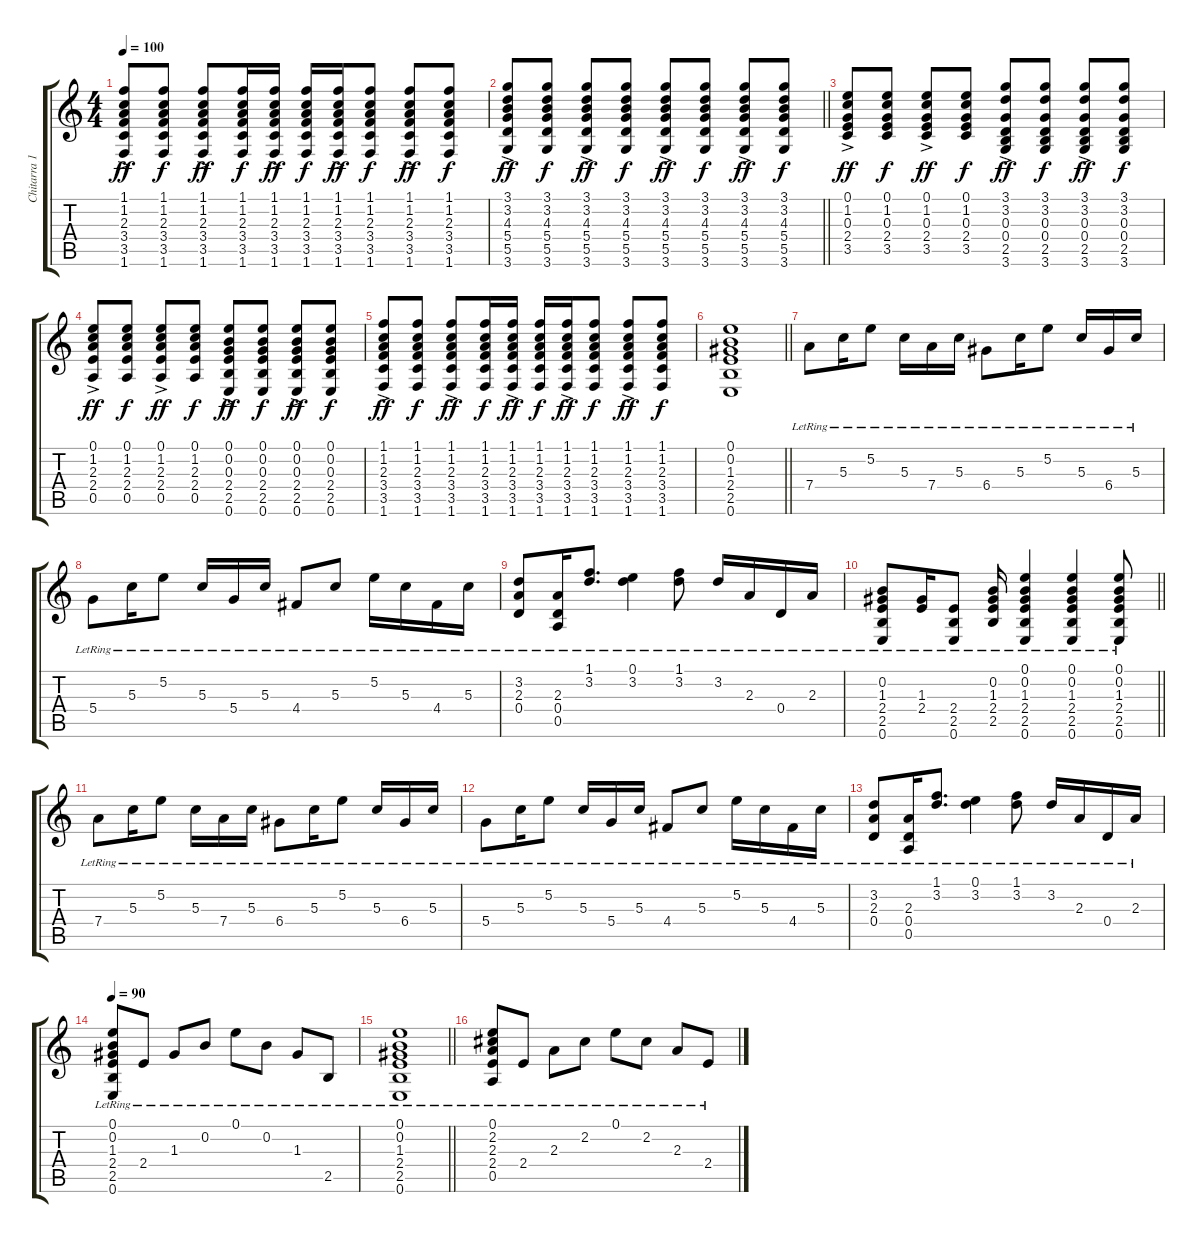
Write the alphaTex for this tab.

\track ("Chitarra 1" "Chitarra 1") {instrument acousticguitarsteel}
\staff {score tabs}
\tuning (E4 B3 G3 D3 A2 E2) {hide}
\ts (4 4)
\tempo 100
\clef g2
\ks c
(1.1{ac} 1.2{ac} 2.3{ac} 3.4{ac} 3.5{ac} 1.6{ac}).8{dy ff} (1.1 1.2 2.3 3.4 3.5 1.6).8{dy f} (1.1{ac} 1.2{ac} 2.3{ac} 3.4{ac} 3.5{ac} 1.6{ac}).8{dy ff} (1.1 1.2 2.3 3.4 3.5 1.6).16{dy f} (1.1{ac} 1.2{ac} 2.3{ac} 3.4{ac} 3.5{ac} 1.6{ac}).16{dy ff} (1.1 1.2 2.3 3.4 3.5 1.6).16{dy f} (1.1{ac} 1.2{ac} 2.3{ac} 3.4{ac} 3.5{ac} 1.6{ac}).16{dy ff} (1.1 1.2 2.3 3.4 3.5 1.6).8{dy f} (1.1{ac} 1.2{ac} 2.3{ac} 3.4{ac} 3.5{ac} 1.6{ac}).8{dy ff} (1.1 1.2 2.3 3.4 3.5 1.6).8{dy f} |
\barLineRight lightlight
(3.1{ac} 3.2{ac} 4.3{ac} 5.4{ac} 5.5{ac} 3.6{ac}).8{dy ff} (3.1 3.2 4.3 5.4 5.5 3.6).8{dy f} (3.1{ac} 3.2{ac} 4.3{ac} 5.4{ac} 5.5{ac} 3.6{ac}).8{dy ff} (3.1 3.2 4.3 5.4 5.5 3.6).8{dy f} (3.1{ac} 3.2{ac} 4.3{ac} 5.4{ac} 5.5{ac} 3.6{ac}).8{dy ff} (3.1 3.2 4.3 5.4 5.5 3.6).8{dy f} (3.1{ac} 3.2{ac} 4.3{ac} 5.4{ac} 5.5{ac} 3.6{ac}).8{dy ff} (3.1 3.2 4.3 5.4 5.5 3.6).8{dy f} |
(0.1{ac} 1.2{ac} 0.3{ac} 2.4{ac} 3.5{ac}).8{dy ff} (0.1 1.2 0.3 2.4 3.5).8{dy f} (0.1{ac} 1.2{ac} 0.3{ac} 2.4{ac} 3.5{ac}).8{dy ff} (0.1 1.2 0.3 2.4 3.5).8{dy f} (3.1{ac} 3.2{ac} 0.3{ac} 0.4{ac} 2.5{ac} 3.6{ac}).8{dy ff} (3.1 3.2 0.3 0.4 2.5 3.6).8{dy f} (3.1{ac} 3.2{ac} 0.3{ac} 0.4{ac} 2.5{ac} 3.6{ac}).8{dy ff} (3.1 3.2 0.3 0.4 2.5 3.6).8{dy f} |
(0.1{ac} 1.2{ac} 2.3{ac} 2.4{ac} 0.5{ac}).8{dy ff} (0.1 1.2 2.3 2.4 0.5).8{dy f} (0.1{ac} 1.2{ac} 2.3{ac} 2.4{ac} 0.5{ac}).8{dy ff} (0.1 1.2 2.3 2.4 0.5).8{dy f} (0.1{ac} 0.2{ac} 0.3{ac} 2.4{ac} 2.5{ac} 0.6{ac}).8{dy ff} (0.1 0.2 0.3 2.4 2.5 0.6).8{dy f} (0.1{ac} 0.2{ac} 0.3{ac} 2.4{ac} 2.5{ac} 0.6{ac}).8{dy ff} (0.1 0.2 0.3 2.4 2.5 0.6).8{dy f} |
(1.1{ac} 1.2{ac} 2.3{ac} 3.4{ac} 3.5{ac} 1.6{ac}).8{dy ff} (1.1 1.2 2.3 3.4 3.5 1.6).8{dy f} (1.1{ac} 1.2{ac} 2.3{ac} 3.4{ac} 3.5{ac} 1.6{ac}).8{dy ff} (1.1 1.2 2.3 3.4 3.5 1.6).16{dy f} (1.1{ac} 1.2{ac} 2.3{ac} 3.4{ac} 3.5{ac} 1.6{ac}).16{dy ff} (1.1 1.2 2.3 3.4 3.5 1.6).16{dy f} (1.1{ac} 1.2{ac} 2.3{ac} 3.4{ac} 3.5{ac} 1.6{ac}).16{dy ff} (1.1 1.2 2.3 3.4 3.5 1.6).8{dy f} (1.1{ac} 1.2{ac} 2.3{ac} 3.4{ac} 3.5{ac} 1.6{ac}).8{dy ff} (1.1 1.2 2.3 3.4 3.5 1.6).8{dy f} |
\barLineRight lightlight
(0.1 0.2 1.3 2.4 2.5 0.6).1 |
7.4{lr}.8 5.3{lr}.16 5.2{lr}.8 5.3{lr}.16 7.4{lr}.16 5.3{lr}.16 6.4{lr}.8 5.3{lr}.16 5.2{lr}.8 5.3{lr}.16 6.4{lr}.16 5.3{lr}.16 |
5.4{lr}.8 5.3{lr}.16 5.2{lr}.8 5.3{lr}.16 5.4{lr}.16 5.3{lr}.16 4.4{lr}.8 5.3{lr}.8 5.2{lr}.16 5.3{lr}.16 4.4{lr}.16 5.3{lr}.16 |
(3.2{lr} 2.3{lr} 0.4{lr}).8 (2.3{lr} 0.4{lr} 0.5{lr}).16 (1.1{lr} 3.2{lr}).8{d} (0.1{lr} 3.2{lr}).4 (1.1{lr} 3.2{lr}).8 3.2{lr}.16 2.3{lr}.16 0.4{lr}.16 2.3{lr}.16 |
\barLineRight lightlight
(0.2{lr} 1.3{lr} 2.4{lr} 2.5{lr} 0.6).8 (1.3{lr} 2.4{lr}).16 (2.4{lr} 2.5{lr} 0.6{lr}).8 (0.2 1.3 2.4{lr} 2.5{lr}).16 (0.1{lr} 0.2{lr} 1.3{lr} 2.4{lr} 2.5{lr} 0.6{lr}).4 (0.1{lr} 0.2{lr} 1.3{lr} 2.4{lr} 2.5{lr} 0.6{lr}).4 (0.1{lr} 0.2{lr} 1.3{lr} 2.4{lr} 2.5{lr} 0.6{lr}).8 |
7.4{lr}.8 5.3{lr}.16 5.2{lr}.8 5.3{lr}.16 7.4{lr}.16 5.3{lr}.16 6.4{lr}.8 5.3{lr}.16 5.2{lr}.8 5.3{lr}.16 6.4{lr}.16 5.3{lr}.16 |
5.4{lr}.8 5.3{lr}.16 5.2{lr}.8 5.3{lr}.16 5.4{lr}.16 5.3{lr}.16 4.4{lr}.8 5.3{lr}.8 5.2{lr}.16 5.3{lr}.16 4.4{lr}.16 5.3{lr}.16 |
(3.2{lr} 2.3{lr} 0.4{lr}).8 (2.3{lr} 0.4{lr} 0.5{lr}).16 (1.1{lr} 3.2{lr}).8{d} (0.1{lr} 3.2{lr}).4 (1.1{lr} 3.2{lr}).8 3.2{lr}.16 2.3{lr}.16 0.4{lr}.16 2.3{lr}.16 |
\tempo 90
(0.1{lr} 0.2{lr} 1.3{lr} 2.4{lr} 2.5{lr} 0.6{lr}).8 2.4{lr}.8 1.3{lr}.8 0.2{lr}.8 0.1{lr}.8 0.2{lr}.8 1.3{lr}.8 2.5{lr}.8 |
\barLineRight lightlight
(0.1{lr} 0.2{lr} 1.3{lr} 2.4{lr} 2.5{lr} 0.6{lr}).1 |
(0.1{lr} 2.2{lr} 2.3{lr} 2.4{lr} 0.5{lr}).8 2.4{lr}.8 2.3{lr}.8 2.2{lr}.8 0.1{lr}.8 2.2{lr}.8 2.3{lr}.8 2.4{lr}.8
